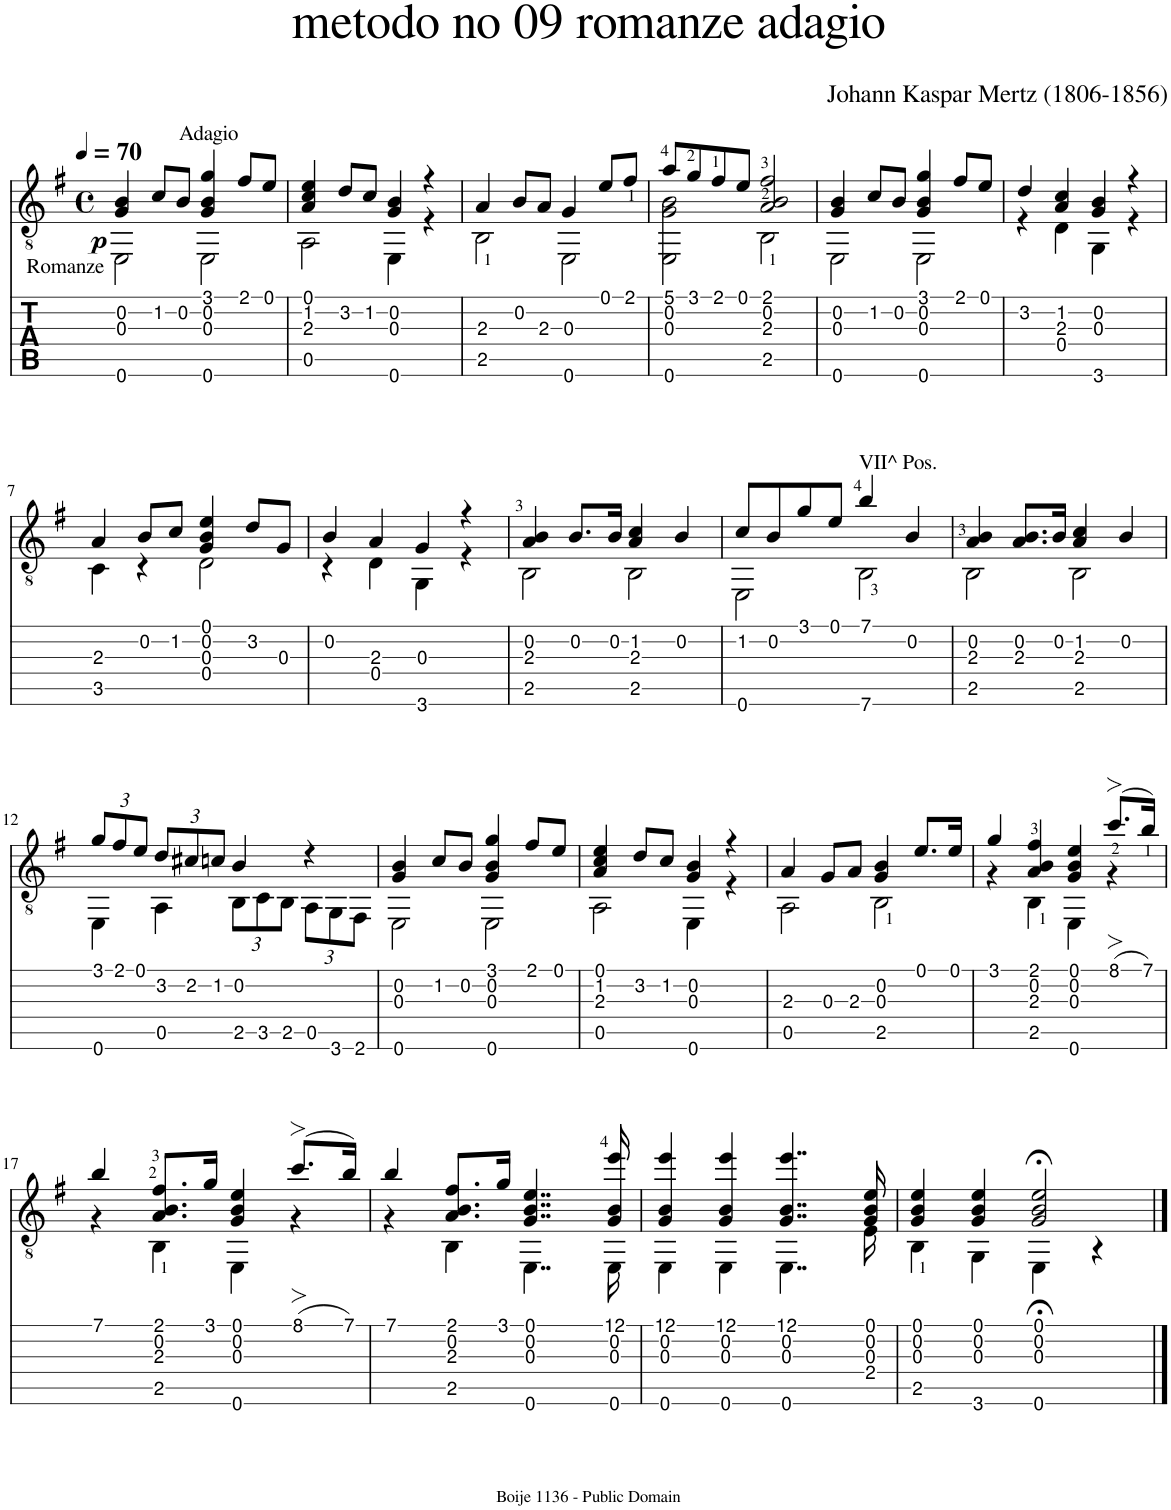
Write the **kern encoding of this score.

**kern	**kern	**dynam
*part1	*part1	*part1
*staff2	*staff1	*staff1/2
*I"Guitar	*	*
*I'Guit.	*	*
*stria6	*	*
*	*clefGv2	*
*k[f#]	*k[f#]	*
*M4/4	*M4/4	*
*met(c)	*met(c)	*
*MM70	*MM70	*
=1	=1	=1
*^	*^	*
!	!	!LO:TX:b:t=Romanze	!	!
!	!	!	!	!LO:DY:b
4G 4B	2EE	4G/ 4B/	2EE\	p
8cL	.	8c/L	.	.
!	!	!LO:TX:a:t=Adagio	!	!
8BJ	.	8B/J	.	.
4G 4B 4g	2EE	4G/ 4B/ 4g/	2EE\	.
8f#L	.	8f#/L	.	.
8eJ	.	8e/J	.	.
=2	=2	=2	=2	=2
4A 4c 4e	2AA	4A/ 4c/ 4e/	2AA\	.
8dL	.	8d/L	.	.
8cJ	.	8c/J	.	.
4G 4B	4EE	4G/ 4B/	4EE\	.
4r	4r	4r	4r	.
=3	=3	=3	=3	=3
4A	2BB	4A/	2BB\	.
8BL	.	8B/L	.	.
8AJ	.	8A/J	.	.
4G	2EE	4G/	2EE\	.
8eL	.	8e/L	.	.
8f#J	.	8f#/J	.	.
=4	=4	=4	=4	=4
8aL	2EE 2G 2B	8a/L	2EE\ 2G\ 2B\	.
8gJ	.	8g/	.	.
8f#L	.	8f#/	.	.
8eJ	.	8e/J	.	.
2A 2B 2f#	2BB	2A/ 2B/ 2f#/	2BB\	.
=5	=5	=5	=5	=5
4G 4B	2EE	4G/ 4B/	2EE\	.
8cL	.	8c/L	.	.
8BJ	.	8B/J	.	.
4G 4B 4g	2EE	4G/ 4B/ 4g/	2EE\	.
8f#L	.	8f#/L	.	.
8eJ	.	8e/J	.	.
=6	=6	=6	=6	=6
4d	4r	4d/	4r	.
4A 4c	4D	4A/ 4c/	4D\	.
4G 4B	4GG	4G/ 4B/	4GG\	.
4r	4r	4r	4r	.
!!LO:LB:g=z	!!
=7	=7	=7	=7	=7
4A	4C	4A/	4C\	.
8BL	4r	8B/L	4r	.
8cJ	.	8c/J	.	.
4G 4B 4e	2D	4G/ 4B/ 4e/	2D\	.
8dL	.	8d/L	.	.
8GJ	.	8G/J	.	.
=8	=8	=8	=8	=8
4B	4r	4B/	4r	.
4A	4D	4A/	4D\	.
4G	4GG	4G/	4GG\	.
4r	4r	4r	4r	.
=9	=9	=9	=9	=9
4A 4B	2BB	4A/ 4B/	2BB\	.
8.BL	.	8.B/L	.	.
16BJk	.	16B/Jk	.	.
4A 4c	2BB	4A/ 4c/	2BB\	.
4B	.	4B/	.	.
=10	=10	=10	=10	=10
8cL	2EE	8c/L	2EE\	.
8BJ	.	8B/	.	.
8gL	.	8g/	.	.
8eJ	.	8e/J	.	.
!	!	!LO:TX:a:t=VII^ Pos.	!	!
4b	2BB	4b/	2BB\	.
4B	.	4B/	.	.
=11	=11	=11	=11	=11
4A 4B	2BB	4A/ 4B/	2BB\	.
8.A\ 8.B\L	.	8.A/ 8.B/L	.	.
16BJk	.	16B/Jk	.	.
4A 4c	2BB	4A/ 4c/	2BB\	.
4B	.	4B/	.	.
!!LO:LB:g=z	!!
=12	=12	=12	=12	=12
*Xbrackettup	*	*Xbrackettup	*	*
12gL	4EE	12g/L	4EE\	.
12f#	.	12f#/	.	.
12eJ	.	12e/J	.	.
12dL	4AA	12d/L	4AA\	.
12c#	.	12c#X/	.	.
12cJ	.	12cn/J	.	.
4B	12BBL	4B/	12BB\L	.
.	12C	.	12C\	.
.	12BBJ	.	12BB\J	.
4r	12AAL	4r	12AA\L	.
.	12GG	.	12GG\	.
.	12FF#J	.	12FF#\J	.
=13	=13	=13	=13	=13
4G 4B	2EE	4G/ 4B/	2EE\	.
8cL	.	8c/L	.	.
8BJ	.	8B/J	.	.
4G 4B 4g	2EE	4G/ 4B/ 4g/	2EE\	.
8f#L	.	8f#/L	.	.
8eJ	.	8e/J	.	.
=14	=14	=14	=14	=14
4A 4c 4e	2AA	4A/ 4c/ 4e/	2AA\	.
8dL	.	8d/L	.	.
8cJ	.	8c/J	.	.
4G 4B	4EE	4G/ 4B/	4EE\	.
4r	4r	4r	4r	.
=15	=15	=15	=15	=15
4A	2AA	4A/	2AA\	.
8GL	.	8G/L	.	.
8AJ	.	8A/J	.	.
4G 4B	2BB	4G/ 4B/	2BB\	.
8.eL	.	8.e/L	.	.
16eJk	.	16e/Jk	.	.
=16	=16	=16	=16	=16
4g	4r	4g/	4r	.
4A 4B 4f#	4BB	4A/ 4B/ 4f#/	4BB\	.
4G 4B 4e	4EE	4G/ 4B/ 4e/	4EE\	.
8.cc>L	4r	(8.cc>/L	4r	.
16bJk	.	16b/Jk)	.	.
!!LO:LB:g=z	!!
=17	=17	=17	=17	=17
4b	4r	4b/	4r	.
8.A\ 8.B\ 8.f#\L	4BB	8.A/ 8.B/ 8.f#/L	4BB\	.
16gJk	.	16g/Jk	.	.
4G 4B 4e	4EE	4G/ 4B/ 4e/	4EE\	.
8.cc>L	4r	(8.cc>/L	4r	.
16bJk	.	16b/Jk)	.	.
=18	=18	=18	=18	=18
4b	4r	4b/	4r	.
8.A\ 8.B\ 8.f#\L	4BB	8.A/ 8.B/ 8.f#/L	4BB\	.
16gJk	.	16g/Jk	.	.
4..G 4..B 4..e	4..EE	4..G/ 4..B/ 4..e/	4..EE\	.
16G 16B 16ee	16EE	16G/ 16B/ 16ee/	16EE\	.
=19	=19	=19	=19	=19
4G 4B 4ee	4EE	4G/ 4B/ 4ee/	4EE\	.
4G 4B 4ee	4EE	4G/ 4B/ 4ee/	4EE\	.
4..G 4..B 4..ee	4..EE	4..G/ 4..B/ 4..ee/	4..EE\	.
16G 16B 16e	16E	16G/ 16B/ 16e/	16E\	.
=20	=20	=20	=20	=20
4G 4B 4e	4BB	4G/ 4B/ 4e/	4BB\	.
4G 4B 4e	4GG	4G/ 4B/ 4e/	4GG\	.
2G;< 2B;< 2e;<	4EE	2G/;< 2B/;< 2e/;<	4EE\	.
.	4r	.	4r	.
*v	*v	*	*	*
*	*v	*v	*
==	==	==
*-	*-	*-
